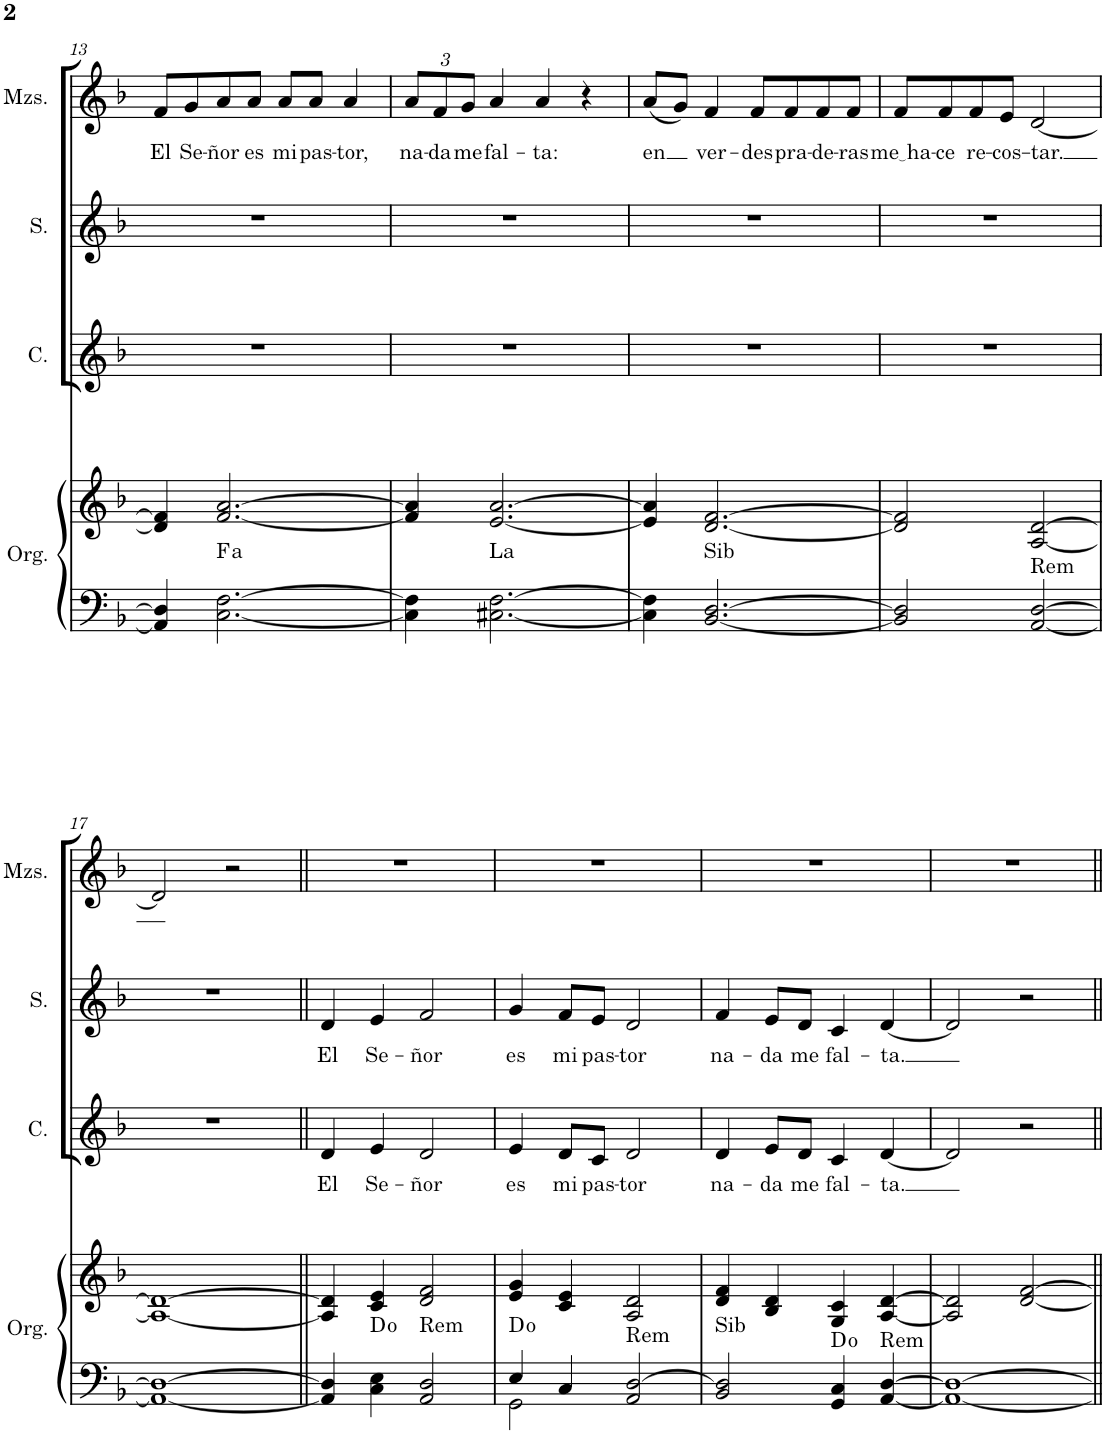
**kern	**kern	**harte	**kern	**text	**kern	**text	**kern	**text
*part4	*part4	*part4	*part3	*part3	*part2	*part2	*part1	*part1
*staff5	*staff4	*	*staff3	*staff3	*staff2	*staff2	*staff1	*staff1
*I"Órgano	*	*	*I"Contralto	*	*I"Soprano	*	*I"Solista	*
*	*	*	*I'C.	*	*I'S.	*	*	*
!!LO:PB:g=z
*clefF4	*clefG2	*	*clefG2	*	*clefG2	*	*clefG2	*
*k[b-]	*k[b-]	*	*k[b-]	*	*k[b-]	*	*k[b-]	*
*M4/4	*M4/4	*	*M4/4	*	*M4/4	*	*M4/4	*
=13	=13	=13	=13	=13	=13	=13	=13	=13
!	!	!	!	!	!	!	!	!LO:LY:b
4AA/] 4D/]	4d/] 4f/]	.	1r	.	1r	.	8f/L	El
!	!	!	!	!	!	!	!	!LO:LY:b
.	.	.	.	.	.	.	8g/	Se-
!	!	!LO:H:kt=a	!	!	!	!	!	!LO:LY:b
[2.C\ [2.F\	[2.f/ [2.a/	.	.	.	.	.	8a/	-ñor
!	!	!	!	!	!	!	!	!LO:LY:b
.	.	.	.	.	.	.	8a/J	es
!	!	!	!	!	!	!	!	!LO:LY:b
.	.	.	.	.	.	.	8a/L	mi
!	!	!	!	!	!	!	!	!LO:LY:b
.	.	.	.	.	.	.	8a/J	pas-
!	!	!	!	!	!	!	!	!LO:LY:b
.	.	.	.	.	.	.	4a/	-tor,
=14	=14	=14	=14	=14	=14	=14	=14	=14
*	*	*	*	*	*	*	*Xbrackettup	*
!	!	!	!	!	!	!	!	!LO:LY:b
4C\] 4F\]	4f/] 4a/]	.	1r	.	1r	.	12a/L	na-
!	!	!	!	!	!	!	!	!LO:LY:b
.	.	.	.	.	.	.	12f/	-da
!	!	!	!	!	!	!	!	!LO:LY:b
.	.	.	.	.	.	.	12g/J	me
!	!	!LO:H:kt=La	!	!	!	!	!	!LO:LY:b
[2.C#X\ [2.F\	[2.e/ [2.a/	N	.	.	.	.	4a/	fal-
!	!	!	!	!	!	!	!	!LO:LY:b
.	.	.	.	.	.	.	4a/	-ta:
.	.	.	.	.	.	.	4r	.
=15	=15	=15	=15	=15	=15	=15	=15	=15
!	!	!	!	!	!	!	!	!LO:LY:b
4C#\] 4F\]	4e/] 4a/]	.	1r	.	1r	.	(8a/L	en
.	.	.	.	.	.	.	8g/J)	.
!	!	!LO:H:kt=Sib	!	!	!	!	!	!LO:LY:b
[2.BB-/ [2.D/	[2.d/ [2.f/	N	.	.	.	.	4f/	ver-
!	!	!	!	!	!	!	!	!LO:LY:b
.	.	.	.	.	.	.	8f/L	-des
!	!	!	!	!	!	!	!	!LO:LY:b
.	.	.	.	.	.	.	8f/	pra-
!	!	!	!	!	!	!	!	!LO:LY:b
.	.	.	.	.	.	.	8f/	-de-
!	!	!	!	!	!	!	!	!LO:LY:b
.	.	.	.	.	.	.	8f/J	-ras
=16	=16	=16	=16	=16	=16	=16	=16	=16
!	!	!	!	!	!	!	!	!LO:LY:b
2BB-/] 2D/]	2d/] 2f/]	.	1r	.	1r	.	8f/L	me ha
!	!	!	!	!	!	!	!	!LO:LY:b
.	.	.	.	.	.	.	8f/	-ce
!	!	!	!	!	!	!	!	!LO:LY:b
.	.	.	.	.	.	.	8f/	re-
!	!	!	!	!	!	!	!	!LO:LY:b
.	.	.	.	.	.	.	8e/J	-cos-
!	!	!LO:H:kt=Rem	!	!	!	!	!	!LO:LY:b
[2AA/ [2D/	[2A/ [2d/	N	.	.	.	.	[2d/	-tar.
!!LO:LB:g=z
=17	=17	=17	=17	=17	=17	=17	=17	=17
1AA_ 1D_	1A_ 1d_	.	1r	.	1r	.	2d/]	.
.	.	.	.	.	.	.	2r	.
=18||	=18||	=18||	=18||	=18||	=18||	=18||	=18||	=18||
!	!	!	!	!LO:LY:b	!	!LO:LY:b	!	!
4AA/] 4D/]	4A/] 4d/]	.	4d/	El	4d/	El	1r	.
!	!	!	!	!LO:LY:b	!	!LO:LY:b	!	!
4C\ 4E\	4c/ 4e/	D:dim	4e/	Se-	4e/	Se-	.	.
!	!	!LO:H:kt=Rem	!	!LO:LY:b	!	!LO:LY:b	!	!
2AA/ 2D/	2d/ 2f/	N	2d/	-ñor	2f/	-ñor	.	.
=19	=19	=19	=19	=19	=19	=19	=19	=19
*^	*	*	*	*	*	*	*	*
!	!	!	!	!	!LO:LY:b	!	!LO:LY:b	!	!
4E/	2GG\	4e/ 4g/	D:dim	4e/	es	4g/	es	1r	.
!	!	!	!	!	!LO:LY:b	!	!LO:LY:b	!	!
4C/	.	4c/ 4e/	.	8d/L	mi	8f/L	mi	.	.
!	!	!	!	!	!LO:LY:b	!	!LO:LY:b	!	!
.	.	.	.	8c/J	pas-	8e/J	pas-	.	.
!	!	!	!LO:H:kt=Rem	!	!LO:LY:b	!	!LO:LY:b	!	!
2AA/ [2D/	2ryy	2A/ 2d/	N	2d/	-tor	2d/	-tor	.	.
=20	=20	=20	=20	=20	=20	=20	=20	=20	=20
!	!	!	!LO:H:kt=Sib	!	!LO:LY:b	!	!LO:LY:b	!	!
*v	*v	*	*	*	*	*	*	*	*
2BB-/ 2D/]	4d/ 4f/	N	4d/	na-	4f/	na-	1r	.
!	!	!	!	!LO:LY:b	!	!LO:LY:b	!	!
.	4B-/ 4d/	.	8e/L	-da	8e/L	-da	.	.
!	!	!	!	!LO:LY:b	!	!LO:LY:b	!	!
.	.	.	8d/J	me	8d/J	me	.	.
!	!	!	!	!LO:LY:b	!	!LO:LY:b	!	!
4GG/ 4C/	4G/ 4c/	D:dim	4c/	fal-	4c/	fal-	.	.
!	!	!LO:H:kt=Rem	!	!LO:LY:b	!	!LO:LY:b	!	!
[4AA/ [4D/	[4A/ [4d/	N	[4d/	-ta.	[4d/	-ta.	.	.
=21	=21	=21	=21	=21	=21	=21	=21	=21
1AA_ 1D_	2A/] 2d/]	.	2d/]	.	2d/]	.	1r	.
.	[2d/ [2f/	.	2r	.	2r	.	.	.
=||	=||	=||	=||	=||	=||	=||	=||	=||
*-	*-	*-	*-	*-	*-	*-	*-	*-
